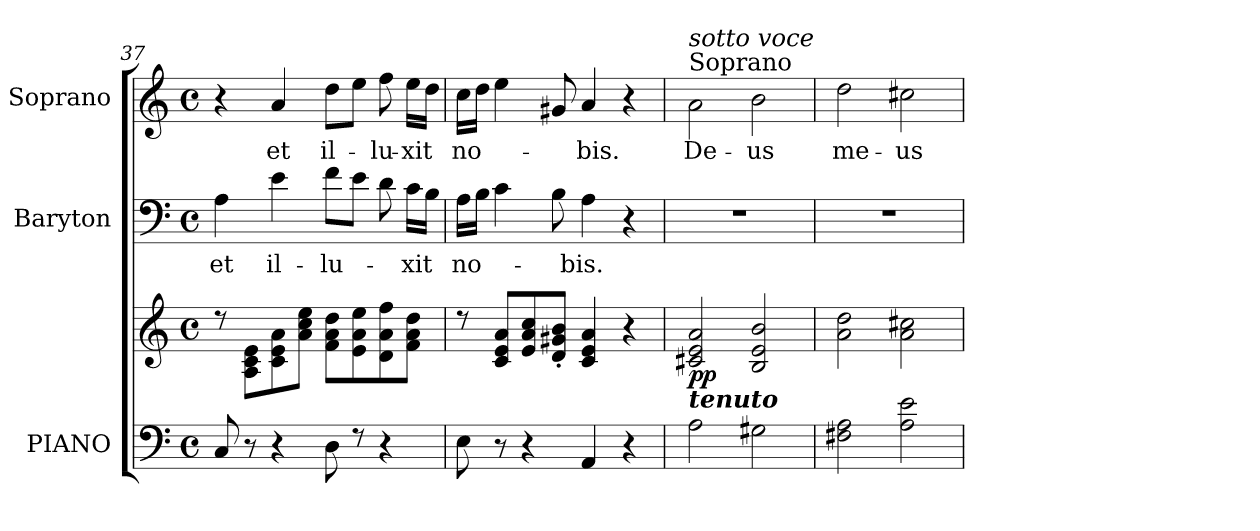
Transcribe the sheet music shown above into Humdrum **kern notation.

**kern	**kern	**dynam	**kern	**text	**kern	**text
*part3	*part3	*part3	*part2	*part2	*part1	*part1
*staff4	*staff3	*staff3/4	*staff2	*staff2	*staff1	*staff1
*I"PIANO	*	*	*I"Baryton	*	*I"Soprano	*
*I'Pno	*	*	*I'Bar.	*	*I'S.	*
*clefF4	*clefG2	*	*clefF4	*	*clefG2	*
*k[]	*k[]	*	*k[]	*	*k[]	*
*M4/4	*M4/4	*	*M4/4	*	*M4/4	*
*met(c)	*met(c)	*	*met(c)	*	*met(c)	*
=37	=37	=37	=37	=37	=37	=37
!	!	!	!	!LO:LY:b	!	!
8C/	8rdd	.	4A\	et	4r	.
8r	8A\ 8c\ 8e\L	.	.	.	.	.
!	!	!	!	!LO:LY:b	!	!LO:LY:b
4r	8c\ 8e\ 8a\	.	4e\	il-	4a/	et
.	8a\ 8cc\ 8ee\J	.	.	.	.	.
!	!	!	!	!LO:LY:b	!	!LO:LY:b
8D\	8f\ 8a\ 8dd\L	.	8f\L	-lu-	8dd\L	il-
8rF	8e\ 8a\ 8ee\	.	8e\J	.	8ee\J	.
!	!	!	!	!	!	!LO:LY:b
4r	8d\ 8a\ 8ff\	.	8d\	.	8ff\	-lu-
!	!	!	!	!LO:LY:b	!	!LO:LY:b
.	8f\ 8a\ 8dd\J	.	16c\LL	-xit	16ee\LL	-xit
.	.	.	16B\JJ	.	16dd\JJ	.
=38	=38	=38	=38	=38	=38	=38
!	!	!	!	!LO:LY:b	!	!LO:LY:b
8E\	8rdd	.	16A\LL	no-	16cc\LL	no-
.	.	.	16B\JJ	.	16dd\JJ	.
8r	8c/ 8e/ 8a/L	.	4c\	.	4ee\	.
4r	8e/ 8a/ 8cc/	.	.	.	.	.
.	8d/' 8g#X/' 8b/'J	.	8B\	.	8g#X/	.
!	!	!	!	!LO:LY:b	!	!LO:LY:b
4AA/	4c/ 4e/ 4a/	.	4A\	-bis.	4a/	-bis.
4r	4r	.	4r	.	4r	.
!!LO:LB:g=z
=39	=39	=39	=39	=39	=39	=39
!	!	!	!	!	!LO:TX:a:t=Soprano	!
!	!	!	!	!	!LO:TX:a:i:t=sotto voce	!
!	!LO:TX:b:Bi:t=tenuto	!	!	!	!	!
!	!	!LO:DY:b	!	!	!	!LO:LY:b
2A\	2c#X/ 2e/ 2a/	pp	1r	.	2a\	De-
!	!	!	!	!	!	!LO:LY:b
2G#X\	2B/ 2e/ 2b/	.	.	.	2b\	-us
=40	=40	=40	=40	=40	=40	=40
!	!	!	!	!	!	!LO:LY:b
2F#X\ 2A\	2a\ 2dd\	.	1r	.	2dd\	me-
!	!	!	!	!	!	!LO:LY:b
2A\ 2e\	2a\ 2cc#X\	.	.	.	2cc#X\	-us
=	=	=	=	=	=	=
*-	*-	*-	*-	*-	*-	*-
